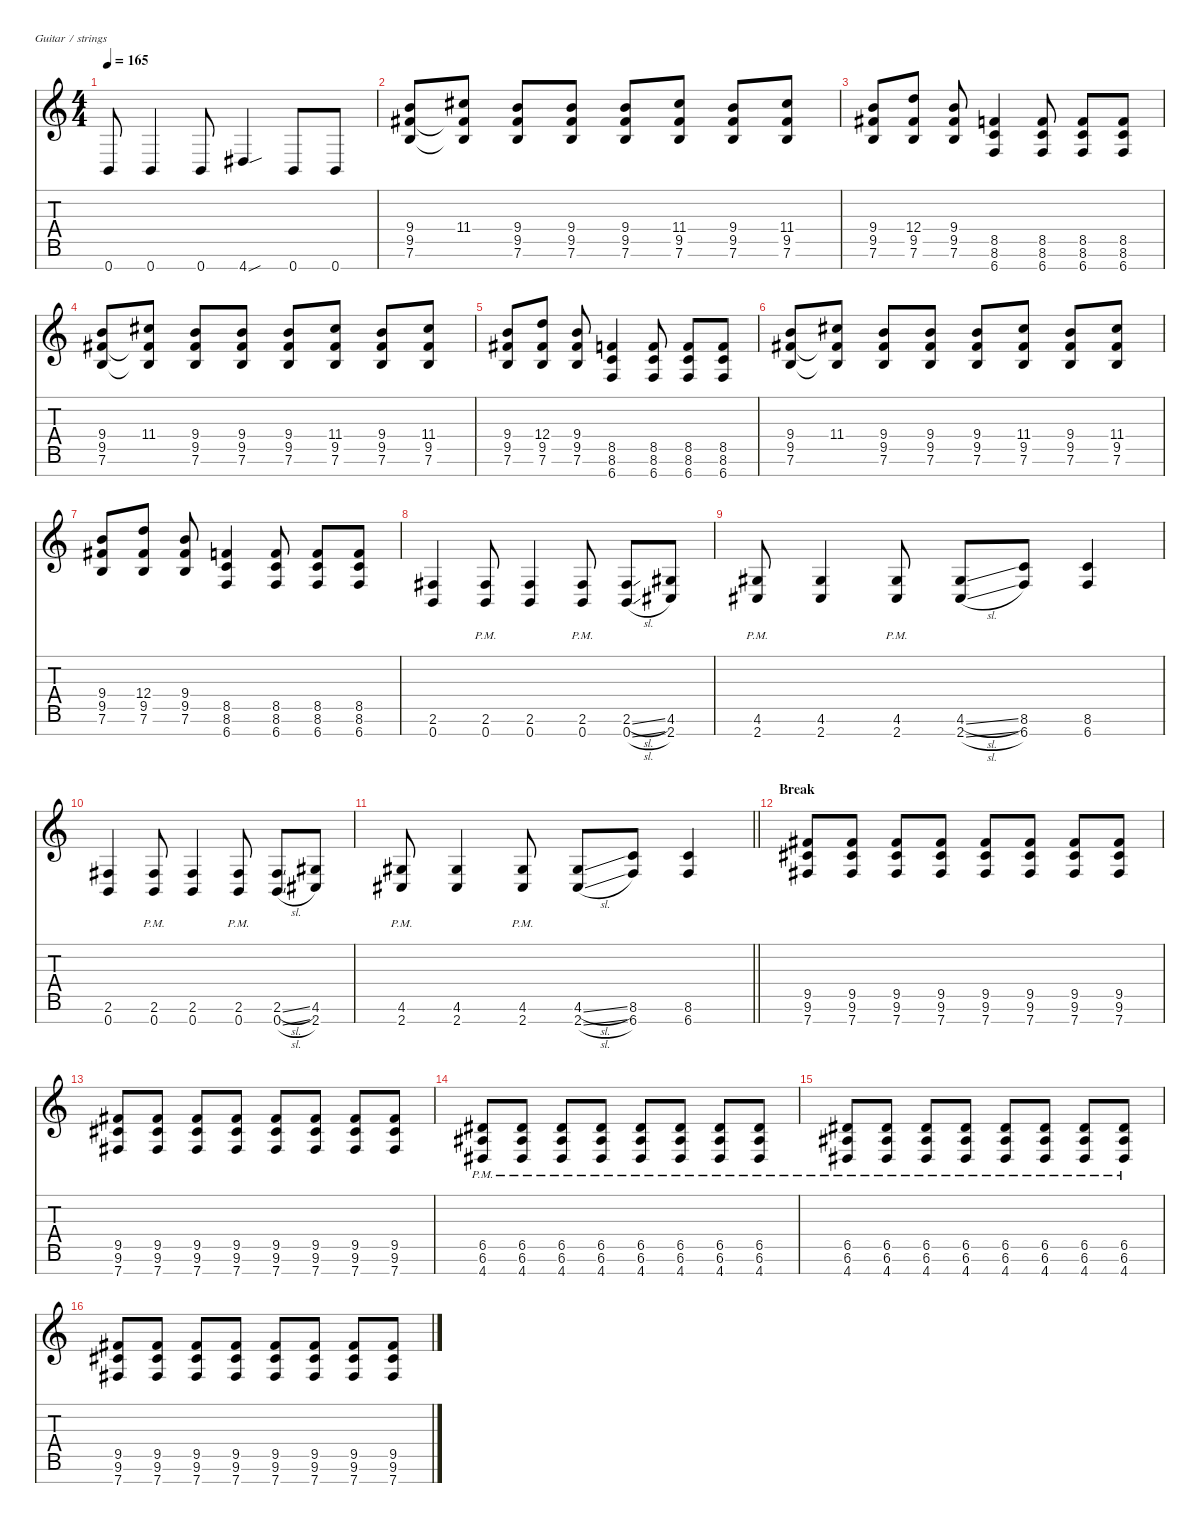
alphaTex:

\defaultSystemsLayout 4
\hideDynamics
\bracketExtendMode nobrackets
\singleTrackTrackNamePolicy hidden
\multiTrackTrackNamePolicy hidden
\firstSystemTrackNameMode fullname
\firstSystemTrackNameOrientation horizontal
\otherSystemsTrackNameOrientation horizontal
\track ("Guitar 2" "dist.guit.") {instrument distortionguitar}
\staff {score tabs}
\tuning (E4 B3 G3 D3 A2 E2 B1)
\ts (4 4)
\tempo 165
\clef g2
\ks c
0.7.8{dy f beam Up} 0.7.4{beam Up} 0.7.8{beam Up} 4.7{sou acc #}.4{beam Up} 0.7.8{beam Up} 0.7.8{beam Up} |
(9.4 9.5{acc #} 7.6).8{beam Up} (11.4{acc #} 9.5{t acc #} 7.6{t}).8{beam Up} (9.4 9.5{acc #} 7.6).8{beam Up} (9.4 9.5{acc #} 7.6).8{beam Up} (9.4 9.5{acc #} 7.6).8{beam Up} (11.4{acc #} 9.5{acc #} 7.6).8{beam Up} (9.4 9.5{acc #} 7.6).8{beam Up} (11.4{acc #} 9.5{acc #} 7.6).8{beam Up} |
(9.4 9.5{acc #} 7.6).8{beam Up} (12.4 9.5{acc #} 7.6).8{beam Up} (9.4 9.5{acc #} 7.6).8{beam Up} (8.5 8.6 6.7).4{beam Up} (8.5 8.6 6.7).8{beam Up} (8.5 8.6 6.7).8{beam Up} (8.5 8.6 6.7).8{beam Up} |
(9.4 9.5{acc #} 7.6).8{beam Up} (11.4{acc #} 9.5{t acc #} 7.6{t}).8{beam Up} (9.4 9.5{acc #} 7.6).8{beam Up} (9.4 9.5{acc #} 7.6).8{beam Up} (9.4 9.5{acc #} 7.6).8{beam Up} (11.4{acc #} 9.5{acc #} 7.6).8{beam Up} (9.4 9.5{acc #} 7.6).8{beam Up} (11.4{acc #} 9.5{acc #} 7.6).8{beam Up} |
(9.4 9.5{acc #} 7.6).8{beam Up} (12.4 9.5{acc #} 7.6).8{beam Up} (9.4 9.5{acc #} 7.6).8{beam Up} (8.5 8.6 6.7).4{beam Up} (8.5 8.6 6.7).8{beam Up} (8.5 8.6 6.7).8{beam Up} (8.5 8.6 6.7).8{beam Up} |
(9.4 9.5{acc #} 7.6).8{beam Up} (11.4{acc #} 9.5{t acc #} 7.6{t}).8{beam Up} (9.4 9.5{acc #} 7.6).8{beam Up} (9.4 9.5{acc #} 7.6).8{beam Up} (9.4 9.5{acc #} 7.6).8{beam Up} (11.4{acc #} 9.5{acc #} 7.6).8{beam Up} (9.4 9.5{acc #} 7.6).8{beam Up} (11.4{acc #} 9.5{acc #} 7.6).8{beam Up} |
(9.4 9.5{acc #} 7.6).8{beam Up} (12.4 9.5{acc #} 7.6).8{beam Up} (9.4 9.5{acc #} 7.6).8{beam Up} (8.5 8.6 6.7).4{beam Up} (8.5 8.6 6.7).8{beam Up} (8.5 8.6 6.7).8{beam Up} (8.5 8.6 6.7).8{beam Up} |
(2.6{acc #} 0.7).4{beam Up} (2.6{pm acc #} 0.7{pm}).8{beam Up} (2.6{acc #} 0.7).4{beam Up} (2.6{pm acc #} 0.7{pm}).8{beam Up} (2.6{sl acc #} 0.7{sl}).8{beam Up} (4.6{acc #} 2.7{acc #}).8{beam Up} |
(4.6{pm acc #} 2.7{pm acc #}).8{beam Up} (4.6{acc #} 2.7{acc #}).4{beam Up} (4.6{pm acc #} 2.7{pm acc #}).8{beam Up} (4.6{sl acc #} 2.7{sl acc #}).8{beam Up} (8.6 6.7).8{beam Up} (8.6 6.7).4{beam Up} |
(2.6{acc #} 0.7).4{beam Up} (2.6{pm acc #} 0.7{pm}).8{beam Up} (2.6{acc #} 0.7).4{beam Up} (2.6{pm acc #} 0.7{pm}).8{beam Up} (2.6{sl acc #} 0.7{sl}).8{beam Up} (4.6{acc #} 2.7{acc #}).8{beam Up} |
\barLineRight lightlight
(4.6{pm acc #} 2.7{pm acc #}).8{beam Up} (4.6{acc #} 2.7{acc #}).4{beam Up} (4.6{pm acc #} 2.7{pm acc #}).8{beam Up} (4.6{sl acc #} 2.7{sl acc #}).8{beam Up} (8.6 6.7).8{beam Up} (8.6 6.7).4{beam Up} |
\section ("" "Break")
(9.5{acc #} 9.6{acc #} 7.7{acc #}).8{beam Up} (9.5{acc #} 9.6{acc #} 7.7{acc #}).8{beam Up} (9.5{acc #} 9.6{acc #} 7.7{acc #}).8{beam Up} (9.5{acc #} 9.6{acc #} 7.7{acc #}).8{beam Up} (9.5{acc #} 9.6{acc #} 7.7{acc #}).8{beam Up} (9.5{acc #} 9.6{acc #} 7.7{acc #}).8{beam Up} (9.5{acc #} 9.6{acc #} 7.7{acc #}).8{beam Up} (9.5{acc #} 9.6{acc #} 7.7{acc #}).8{beam Up} |
(9.5{acc #} 9.6{acc #} 7.7{acc #}).8{beam Up} (9.5{acc #} 9.6{acc #} 7.7{acc #}).8{beam Up} (9.5{acc #} 9.6{acc #} 7.7{acc #}).8{beam Up} (9.5{acc #} 9.6{acc #} 7.7{acc #}).8{beam Up} (9.5{acc #} 9.6{acc #} 7.7{acc #}).8{beam Up} (9.5{acc #} 9.6{acc #} 7.7{acc #}).8{beam Up} (9.5{acc #} 9.6{acc #} 7.7{acc #}).8{beam Up} (9.5{acc #} 9.6{acc #} 7.7{acc #}).8{beam Up} |
(6.5{pm acc #} 6.6{pm acc #} 4.7{pm acc #}).8{beam Up} (6.5{pm acc #} 6.6{pm acc #} 4.7{pm acc #}).8{beam Up} (6.5{pm acc #} 6.6{pm acc #} 4.7{pm acc #}).8{beam Up} (6.5{pm acc #} 6.6{pm acc #} 4.7{pm acc #}).8{beam Up} (6.5{pm acc #} 6.6{pm acc #} 4.7{pm acc #}).8{beam Up} (6.5{pm acc #} 6.6{pm acc #} 4.7{pm acc #}).8{beam Up} (6.5{pm acc #} 6.6{pm acc #} 4.7{pm acc #}).8{beam Up} (6.5{pm acc #} 6.6{pm acc #} 4.7{pm acc #}).8{beam Up} |
(6.5{pm acc #} 6.6{pm acc #} 4.7{pm acc #}).8{beam Up} (6.5{pm acc #} 6.6{pm acc #} 4.7{pm acc #}).8{beam Up} (6.5{pm acc #} 6.6{pm acc #} 4.7{pm acc #}).8{beam Up} (6.5{pm acc #} 6.6{pm acc #} 4.7{pm acc #}).8{beam Up} (6.5{pm acc #} 6.6{pm acc #} 4.7{pm acc #}).8{beam Up} (6.5{pm acc #} 6.6{pm acc #} 4.7{pm acc #}).8{beam Up} (6.5{pm acc #} 6.6{pm acc #} 4.7{pm acc #}).8{beam Up} (6.5{pm acc #} 6.6{pm acc #} 4.7{pm acc #}).8{beam Up} |
(9.5{acc #} 9.6{acc #} 7.7{acc #}).8{beam Up} (9.5{acc #} 9.6{acc #} 7.7{acc #}).8{beam Up} (9.5{acc #} 9.6{acc #} 7.7{acc #}).8{beam Up} (9.5{acc #} 9.6{acc #} 7.7{acc #}).8{beam Up} (9.5{acc #} 9.6{acc #} 7.7{acc #}).8{beam Up} (9.5{acc #} 9.6{acc #} 7.7{acc #}).8{beam Up} (9.5{acc #} 9.6{acc #} 7.7{acc #}).8{beam Up} (9.5{acc #} 9.6{acc #} 7.7{acc #}).8{beam Up}
